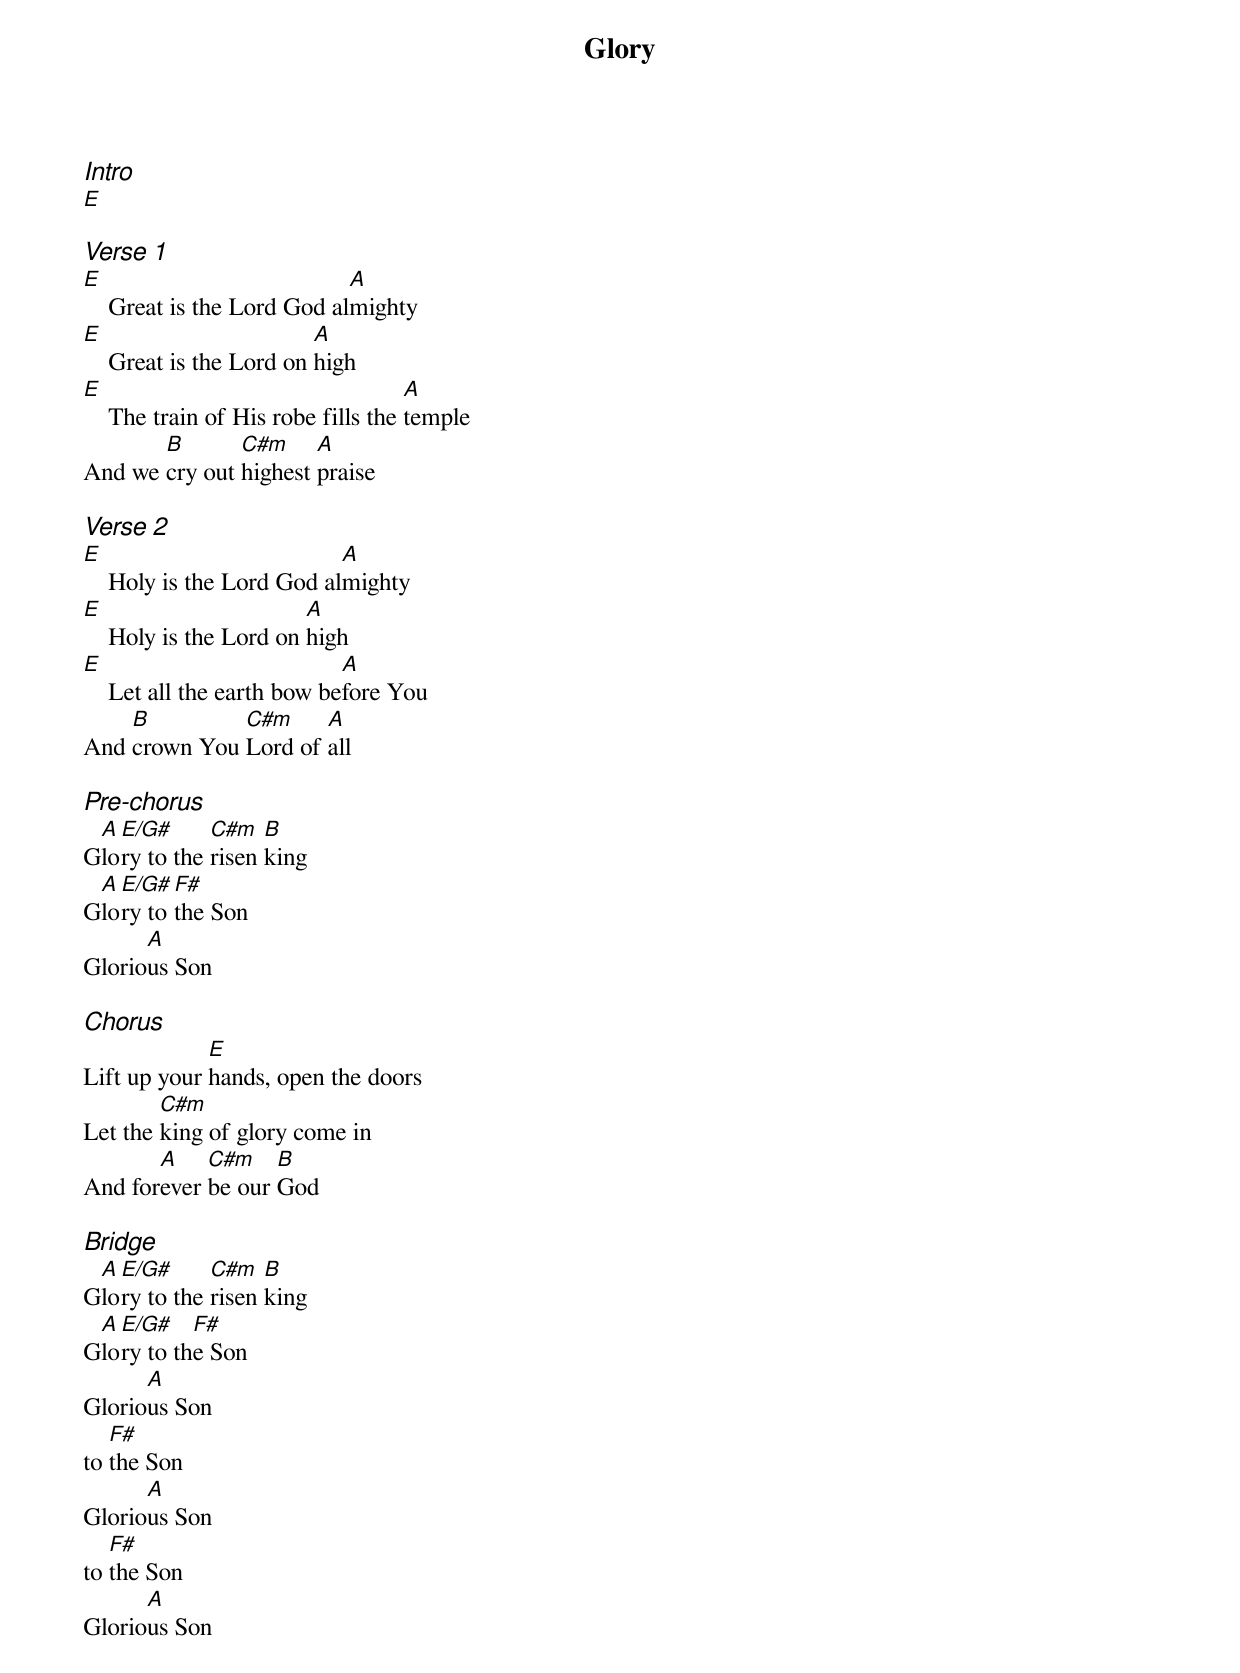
{title: Glory}
{ng}
{columns: 1}
{ci:Intro}
[E]

{ci:Verse 1}
[E]    Great is the Lord God al[A]mighty
[E]    Great is the Lord on [A]high
[E]    The train of His robe fills the [A]temple
And we [B]cry out [C#m]highest [A]praise

{ci:Verse 2}
[E]    Holy is the Lord God al[A]mighty
[E]    Holy is the Lord on [A]high
[E]    Let all the earth bow be[A]fore You
And [B]crown You [C#m]Lord of [A]all

{ci:Pre-chorus}
G[A]lo[E/G#]ry to the [C#m]risen [B]king
G[A]lo[E/G#]ry to [F#]the Son
Glorio[A]us Son

{ci:Chorus}
Lift up your [E]hands, open the doors
Let the [C#m]king of glory come in
And for[A]ever [C#m]be our [B]God

{ci:Bridge}
G[A]lo[E/G#]ry to the [C#m]risen [B]king
G[A]lo[E/G#]ry to th[F#]e Son
Glorio[A]us Son
to [F#]the Son
Glorio[A]us Son
to [F#]the Son
Glorio[A]us Son
